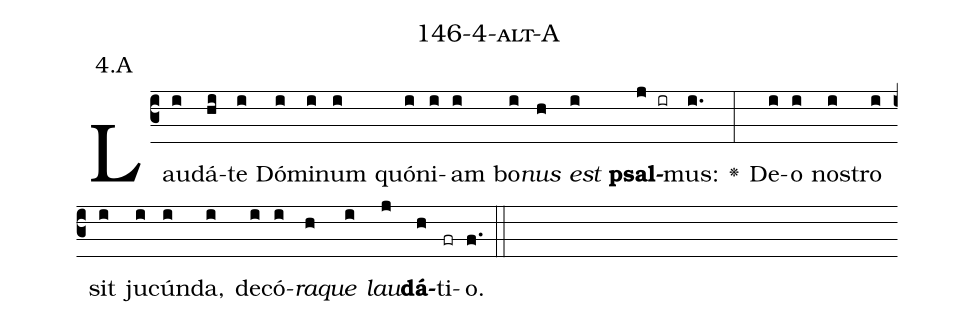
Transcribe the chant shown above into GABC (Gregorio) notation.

name: 146-4-alt-A;
annotation: 4.A;
%%
(c3)Lau(i)dá(hi)te(i) Dó(i)mi(i)num(i) quón(i)i(i)am(i) bo(i)<i>nus</i>(h) <i>est</i>(i) <b>psal</b>(j ir)mus:(i.) <v>\greheightstar</v>(:) De(i)o(i) nos(i)tro(i) sit(i) ju(i)cún(i)da,(i) de(i)có(i)<i>ra</i>(h)<i>que</i>(i) <i>lau</i>(j)<b>dá</b>(h)ti(fr)o.(f.) (::)


%E(i) u(h) o(i) u(j) a(h) e.(f.) (::)
